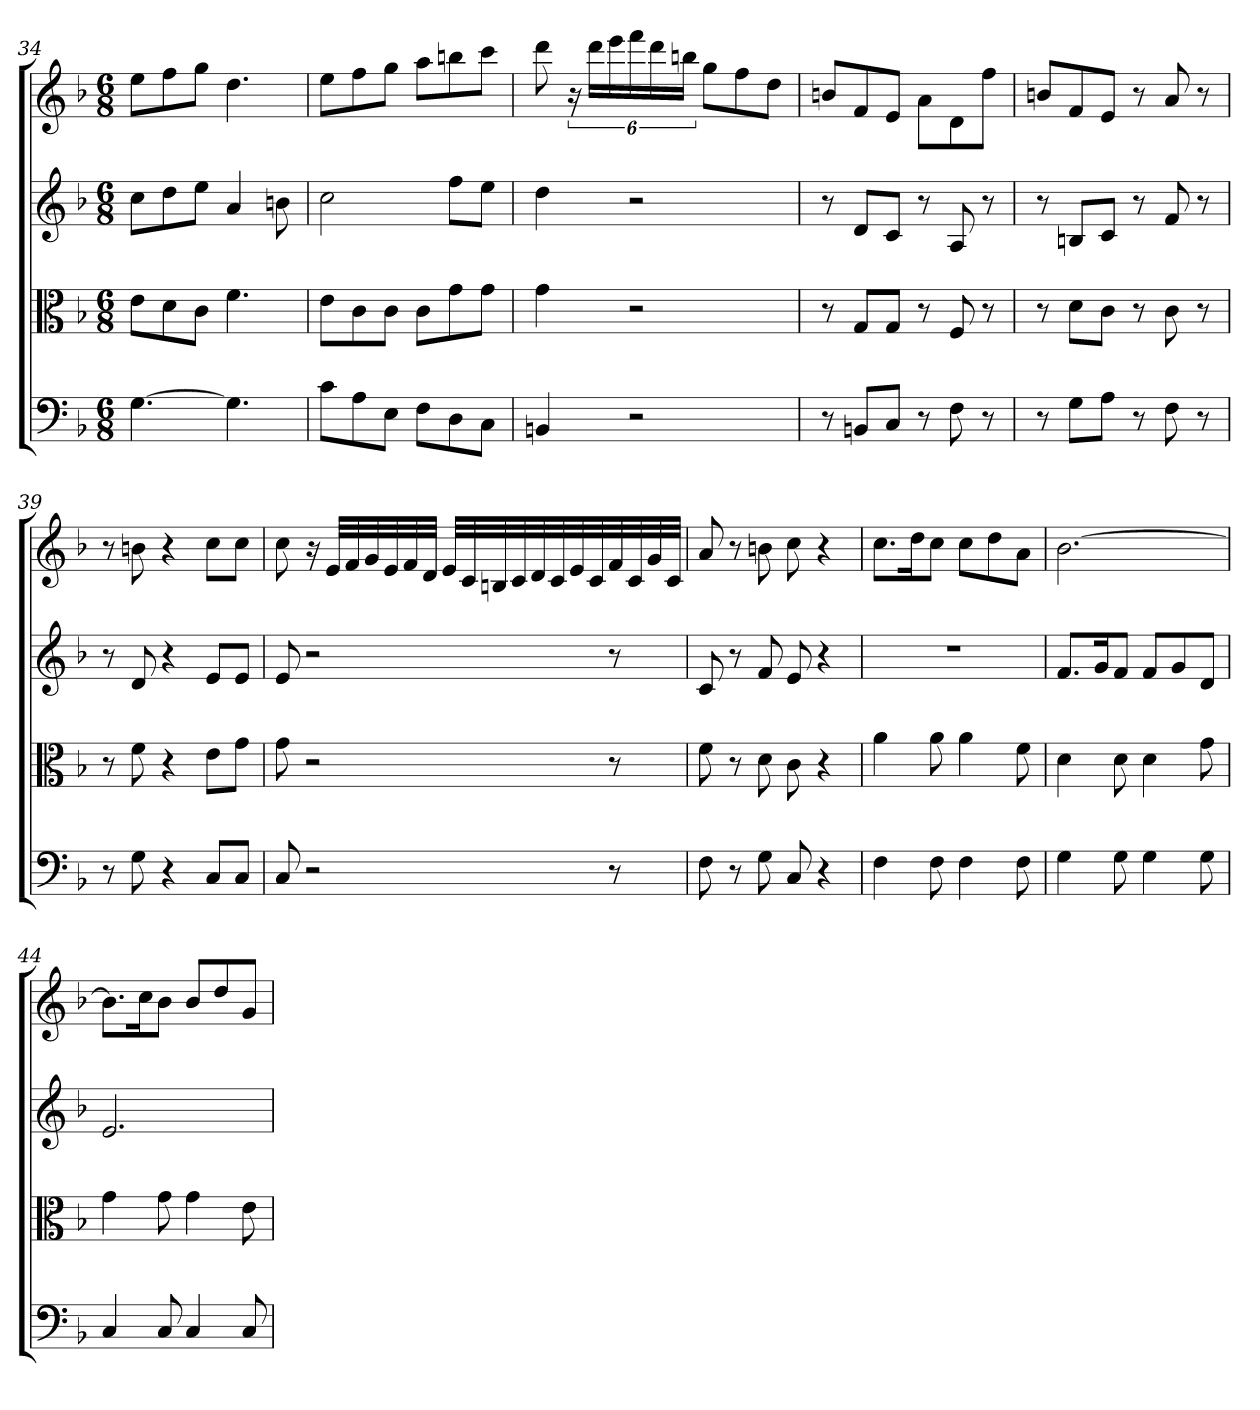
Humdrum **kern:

**kern	**kern	**kern	**kern
*part4	*part3	*part2	*part1
*staff4	*staff3	*staff2	*staff1
*clefF4	*clefC3	*clefG2	*clefG2
*k[b-]	*k[b-]	*k[b-]	*k[b-]
*F:	*F:	*F:	*F:
*M6/8	*M6/8	*M6/8	*M6/8
=34	=34	=34	=34
[4.G	8e\L	8cc\L	8ee\L
.	8d\	8dd\	8ff\
.	8c\J	8ee\J	8gg\J
4.G]	4.f	4a	4.dd
.	.	8bn	.
=35	=35	=35	=35
8c\L	8e\L	2cc	8ee\L
8A\	8c\	.	8ff\
8E\J	8c\J	.	8gg\J
8F\L	8c\L	.	8aa\L
8D\	8g\	8ff\L	8bbn\
8C\J	8g\J	8ee\J	8ccc\J
=36	=36	=36	=36
4BBn	4g	4dd	8ddd
.	.	.	24r
.	.	.	24ddd\LL
.	.	.	24eee\
2r	2r	2r	24fff\
.	.	.	24ddd\
.	.	.	24bbn\JJ
.	.	.	8gg\L
.	.	.	8ff\
.	.	.	8dd\J
=37	=37	=37	=37
8r	8r	8r	8bn/L
8BBn/L	8G/L	8d/L	8f/
8C/J	8G/J	8c/J	8e/J
8r	8r	8r	8a\L
8F	8F	8A	8d\
8r	8r	8r	8ff\J
=38	=38	=38	=38
8r	8r	8r	8bn/L
8G\L	8d\L	8Bn/L	8f/
8A\J	8c\J	8c/J	8e/J
8r	8r	8r	8r
8F	8c	8f	8a
8r	8r	8r	8r
=39	=39	=39	=39
8r	8r	8r	8r
8G	8f	8d	8bn
4r	4r	4r	4r
8C/L	8e\L	8e/L	8cc\L
8C/J	8g\J	8e/J	8cc\J
=40	=40	=40	=40
8C	8g	8e	8cc
2r	2r	2r	16r
.	.	.	32e/LLL
.	.	.	32f/
.	.	.	32g/
.	.	.	32e/
.	.	.	32f/
.	.	.	32d/JJJ
.	.	.	32e/LLL
.	.	.	32c/
.	.	.	32Bn/
.	.	.	32c/
.	.	.	32d/
.	.	.	32c/
.	.	.	32e/
.	.	.	32c/
8r	8r	8r	32f/
.	.	.	32c/
.	.	.	32g/
.	.	.	32c/JJJ
=41	=41	=41	=41
8F	8f	8c	8a
8r	8r	8r	8r
8G	8d	8f	8bn
8C	8c	8e	8cc
4r	4r	4r	4r
=42	=42	=42	=42
4F	4a	2.r	8.cc\L
.	.	.	16dd\K
8F	8a	.	8cc\J
4F	4a	.	8cc\L
.	.	.	8dd\
8F	8f	.	8a\J
=43	=43	=43	=43
4G	4d	8.f/L	[2.b-
.	.	16g/K	.
8G	8d	8f/J	.
4G	4d	8f/L	.
.	.	8g/	.
8G	8g	8d/J	.
=44	=44	=44	=44
4C	4g	2.e	8.b-\L]
.	.	.	16cc\K
8C	8g	.	8b-\J
4C	4g	.	8b-/L
.	.	.	8dd/
8C	8e	.	8g/J
=	=	=	=
*-	*-	*-	*-
